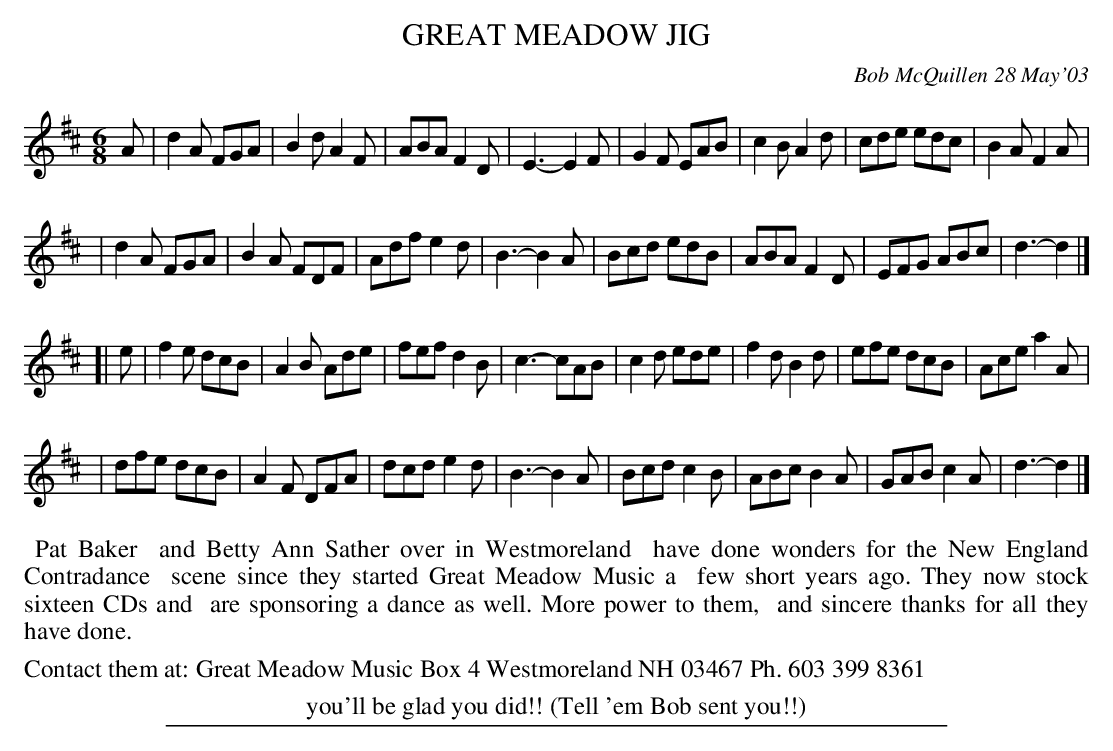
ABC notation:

X:1
T: GREAT MEADOW JIG
C: Bob McQuillen 28 May'03
M: 6/8
L: 1/8
K: D
A \
| d2A FGA | B2d A2F | ABA F2D | E3- E2F | G2F EAB | c2B A2d | cde edc | B2A F2A |
| d2A FGA | B2A FDF | Adf e2d | B3- B2A | Bcd edB | ABA F2D | EFG ABc | d3- d2 |]
[| e \
| f2e dcB | A2B Ade | fef d2B | c3- cAB | c2d ede | f2d B2d | efe dcB | Ace a2A |
| dfe dcB | A2F DFA | dcd e2d | B3- B2A | Bcd c2B | ABc B2A | GAB c2A | d3- d2 |]
